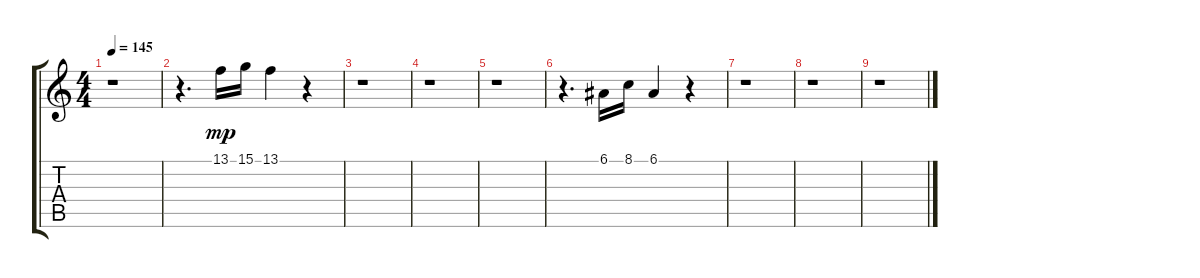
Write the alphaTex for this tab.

\track "" {instrument flute}
\staff {score tabs}
\tuning (E4 B3 G3 D3 A2 E2) {hide}
\ts (4 4)
\tempo 145
\clef g2
\ks c
r.1{dy mp} |
r.4{d} 13.1.16 15.1.16 13.1.4 r.4 |
r.1 |
r.1 |
r.1 |
r.4{d} 6.1.16 8.1.16 6.1.4 r.4 |
r.1 |
r.1 |
r.1
